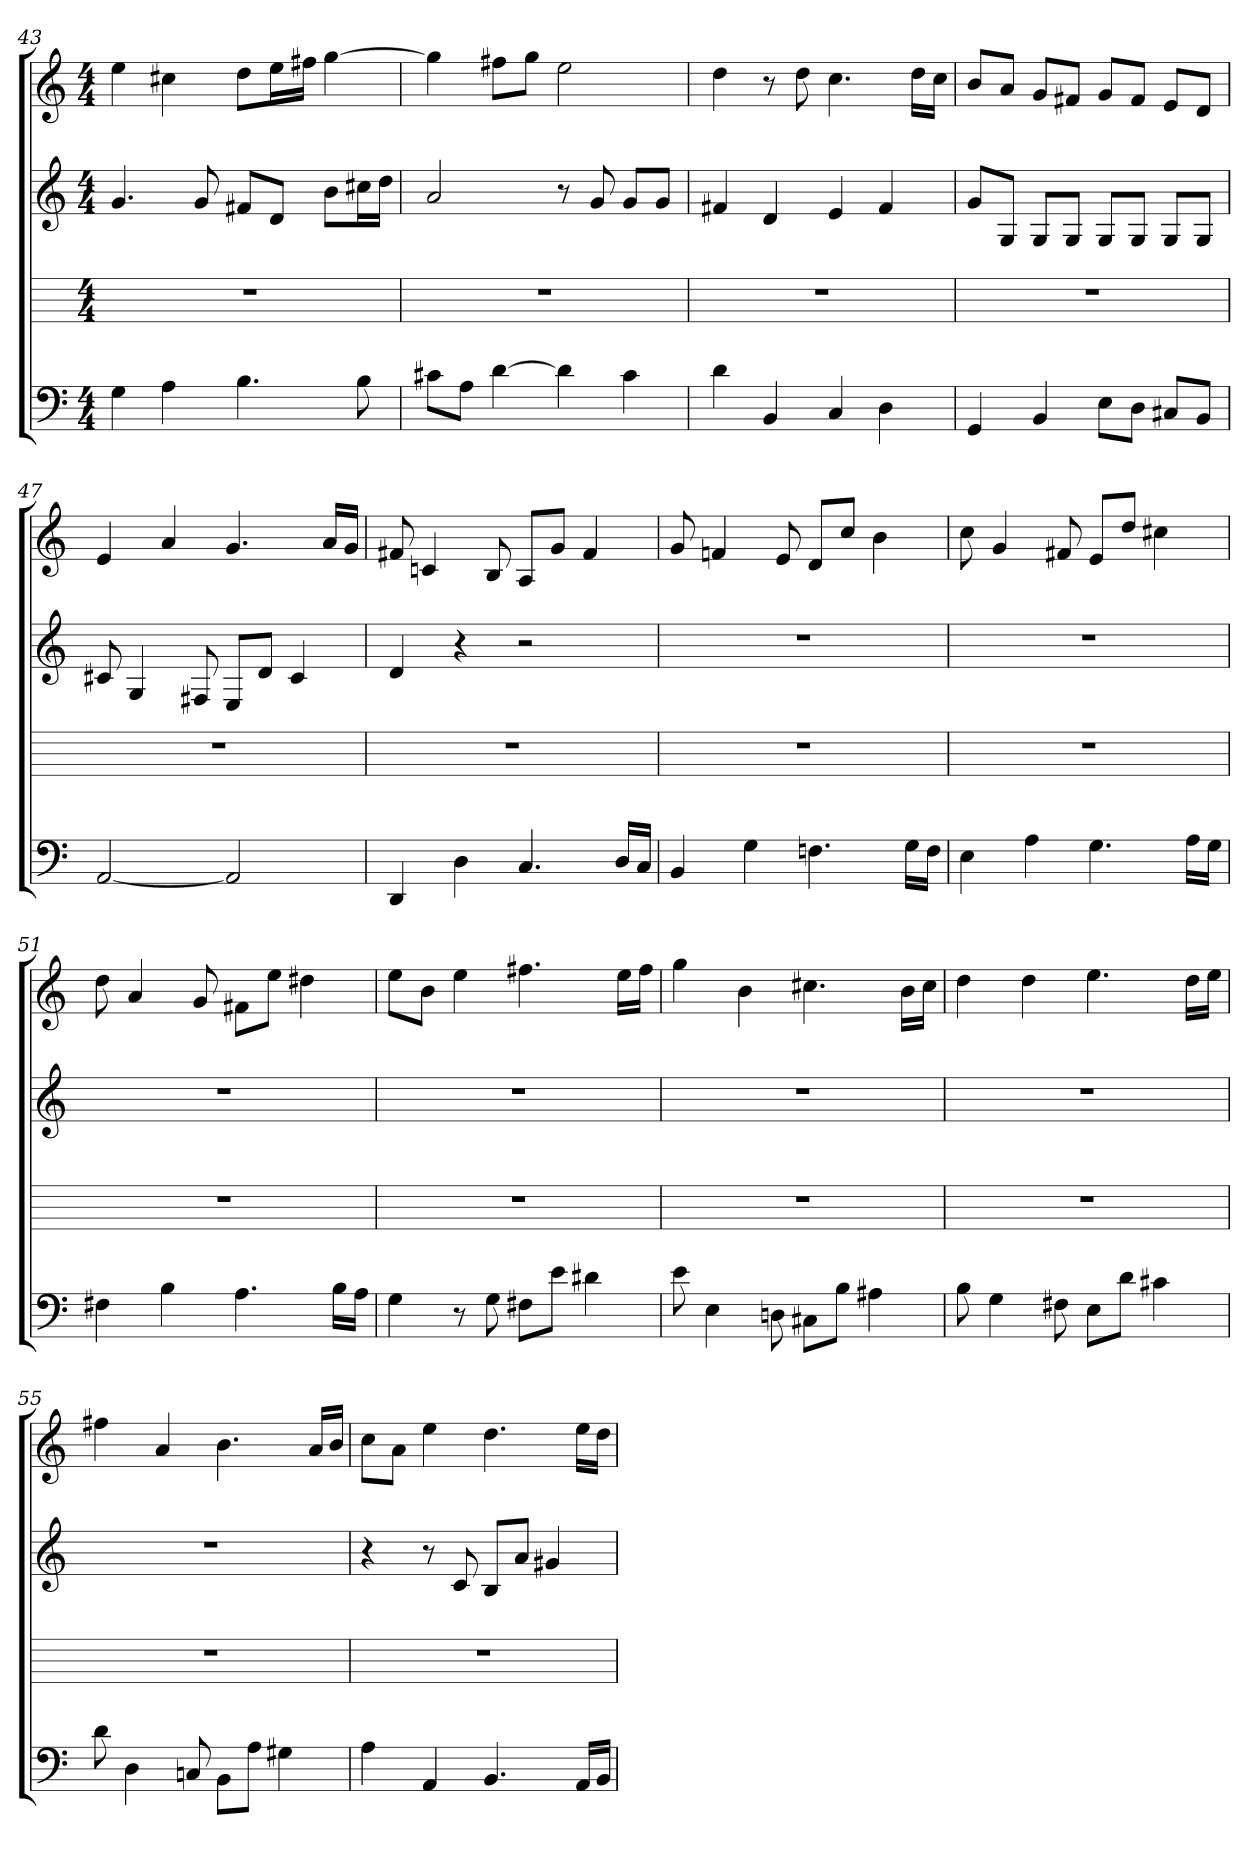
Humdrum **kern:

**kern	**kern	**kern	**kern
*part4	*part3	*part2	*part1
*staff4	*staff3	*staff2	*staff1
*M4/4	*M4/4	*M4/4	*M4/4
=43	=43	=43	=43
4G	1r	4.g	4ee
4A	.	.	4cc#X
.	.	8g	.
4.B	.	8f#XL	8ddL
.	.	8dJ	16eeL
.	.	.	16ff#XJJ
.	.	8bL	[4gg
8B	.	16cc#XL	.
.	.	16ddJJ	.
=44	=44	=44	=44
8c#XL	1r	2a	4gg]
8AJ	.	.	.
[4d	.	.	8ff#XL
.	.	.	8ggJ
4d]	.	8r	2ee
.	.	8g	.
4c#	.	8gL	.
.	.	8gJ	.
=45	=45	=45	=45
4d	1r	4f#X	4dd
4BB	.	4d	8r
.	.	.	8dd
4C	.	4e	4.cc
4D	.	4f#	.
.	.	.	16ddLL
.	.	.	16ccJJ
=46	=46	=46	=46
4GG	1r	8gL	8bL
.	.	8GJ	8aJ
4BB	.	8GL	8gL
.	.	8GJ	8f#XJ
8EL	.	8GL	8gL
8DJ	.	8GJ	8f#J
8C#XL	.	8GL	8eL
8BBJ	.	8GJ	8dJ
=47	=47	=47	=47
[2AA	1r	8c#X	4e
.	.	4G	.
.	.	.	4a
.	.	8F#X	.
2AA]	.	8EL	4.g
.	.	8dJ	.
.	.	4c#	.
.	.	.	16aLL
.	.	.	16gJJ
=48	=48	=48	=48
4DD	1r	4d	8f#X
.	.	.	4cn
4D	.	4r	.
.	.	.	8B
4.C	.	2r	8AL
.	.	.	8gJ
.	.	.	4f#
16DLL	.	.	.
16CJJ	.	.	.
=49	=49	=49	=49
4BB	1r	1r	8g
.	.	.	4fn
4G	.	.	.
.	.	.	8e
4.Fn	.	.	8dL
.	.	.	8ccJ
.	.	.	4b
16GLL	.	.	.
16FJJ	.	.	.
=50	=50	=50	=50
4E	1r	1r	8cc
.	.	.	4g
4A	.	.	.
.	.	.	8f#X
4.G	.	.	8eL
.	.	.	8ddJ
.	.	.	4cc#X
16ALL	.	.	.
16GJJ	.	.	.
=51	=51	=51	=51
4F#X	1r	1r	8dd
.	.	.	4a
4B	.	.	.
.	.	.	8g
4.A	.	.	8f#XL
.	.	.	8eeJ
.	.	.	4dd#X
16BLL	.	.	.
16AJJ	.	.	.
=52	=52	=52	=52
4G	1r	1r	8eeL
.	.	.	8bJ
8r	.	.	4ee
8G	.	.	.
8F#XL	.	.	4.ff#X
8eJ	.	.	.
4d#X	.	.	.
.	.	.	16eeLL
.	.	.	16ff#JJ
=53	=53	=53	=53
8e	1r	1r	4gg
4E	.	.	.
.	.	.	4b
8Dn	.	.	.
8C#XL	.	.	4.cc#X
8BJ	.	.	.
4A#X	.	.	.
.	.	.	16bLL
.	.	.	16cc#JJ
=54	=54	=54	=54
8B	1r	1r	4dd
4G	.	.	.
.	.	.	4dd
8F#X	.	.	.
8EL	.	.	4.ee
8dJ	.	.	.
4c#X	.	.	.
.	.	.	16ddLL
.	.	.	16eeJJ
=55	=55	=55	=55
8d	1r	1r	4ff#X
4D	.	.	.
.	.	.	4a
8Cn	.	.	.
8BBL	.	.	4.b
8AJ	.	.	.
4G#X	.	.	.
.	.	.	16aLL
.	.	.	16bJJ
=56	=56	=56	=56
4A	1r	4r	8ccL
.	.	.	8aJ
4AA	.	8r	4ee
.	.	8c	.
4.BB	.	8BL	4.dd
.	.	8aJ	.
.	.	4g#X	.
16AALL	.	.	16eeLL
16BBJJ	.	.	16ddJJ
=	=	=	=
*-	*-	*-	*-
